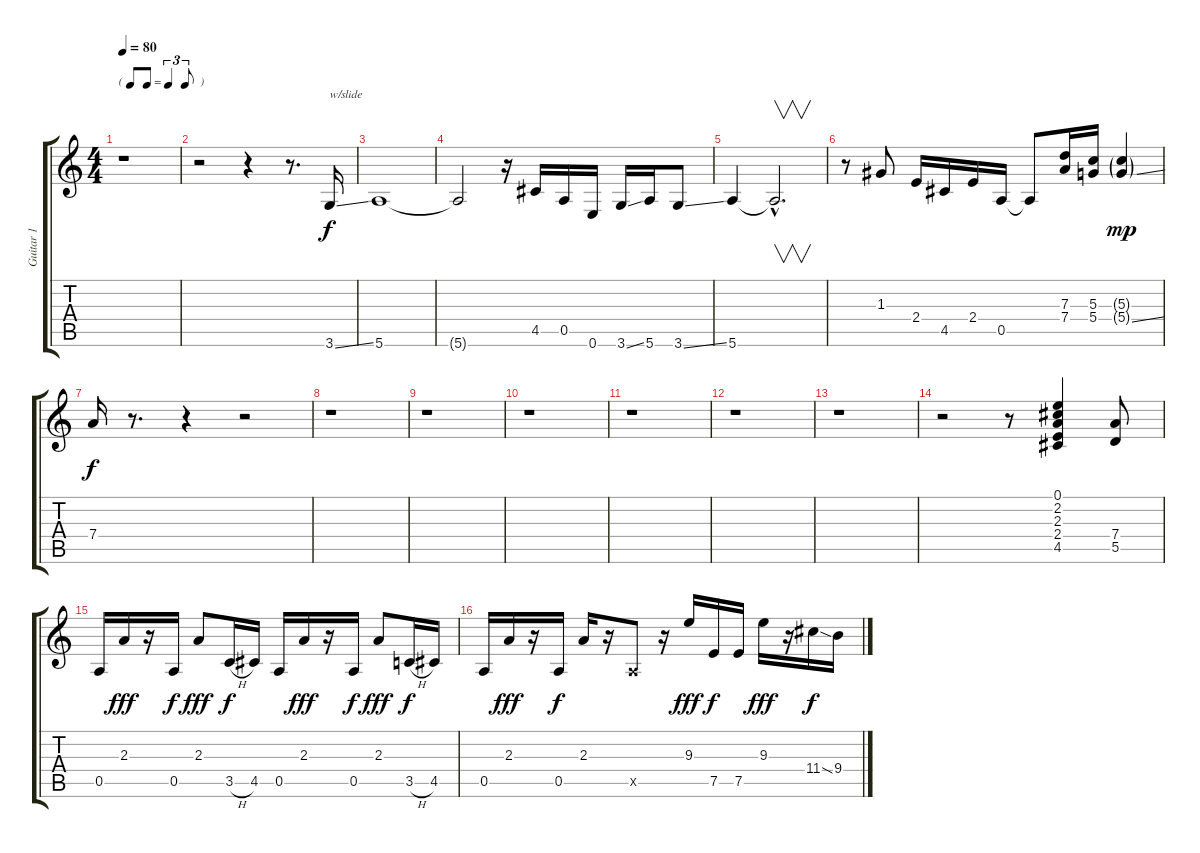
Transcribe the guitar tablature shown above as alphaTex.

\track ("Guitar 1" "Guitar 1") {instrument electricguitarclean}
\staff {score tabs}
\tuning (E4 B3 G3 D3 A2 E2) {hide}
\ts (4 4)
\tf triplet8th
\tempo 80
\clef g2
\ks c
r.1{dy f instrument electricguitarclean} |
r.2 r.4 r.8{d} 3.6{ss}.16{txt "w/slide"} |
5.6.1 |
5.6{t}.2 r.16 4.5.16 0.5.16 0.6.16 3.6{ss}.16 5.6.16 3.6{ss}.8 |
5.6.4 5.6{hac t}.2{v d} |
r.8 1.3.8 2.4.16 4.5.16 2.4.16 0.5.16 0.5{t}.8 (7.3 7.4).16 (5.3 5.4).16 (5.3{g} 5.4{ss g}).4{dy mp} |
7.4.16{dy f} r.8{d} r.4 r.2 |
r.1 |
r.1 |
r.1 |
r.1 |
r.1 |
r.1 |
r.2 r.8 (0.1 2.2 2.3 2.4 4.5).4 (7.4 5.5).8 |
0.5.16 2.3.16{dy fff} r.16 0.5.16{dy f} 2.3.8{dy fff} 3.5{h}.16{dy f} 4.5.16 0.5.16 2.3.16{dy fff} r.16 0.5.16{dy f} 2.3.8{dy fff} 3.5{h}.16{dy f} 4.5.16 |
0.5.16 2.3.16{dy fff} r.16 0.5.16{dy f} 2.3.16 r.16 0.5{x}.8 r.16 9.3.16{dy fff} 7.5.16{dy f} 7.5.16 9.3.16{dy fff} r.16 11.4{ss}.16{dy f} 9.4.16
